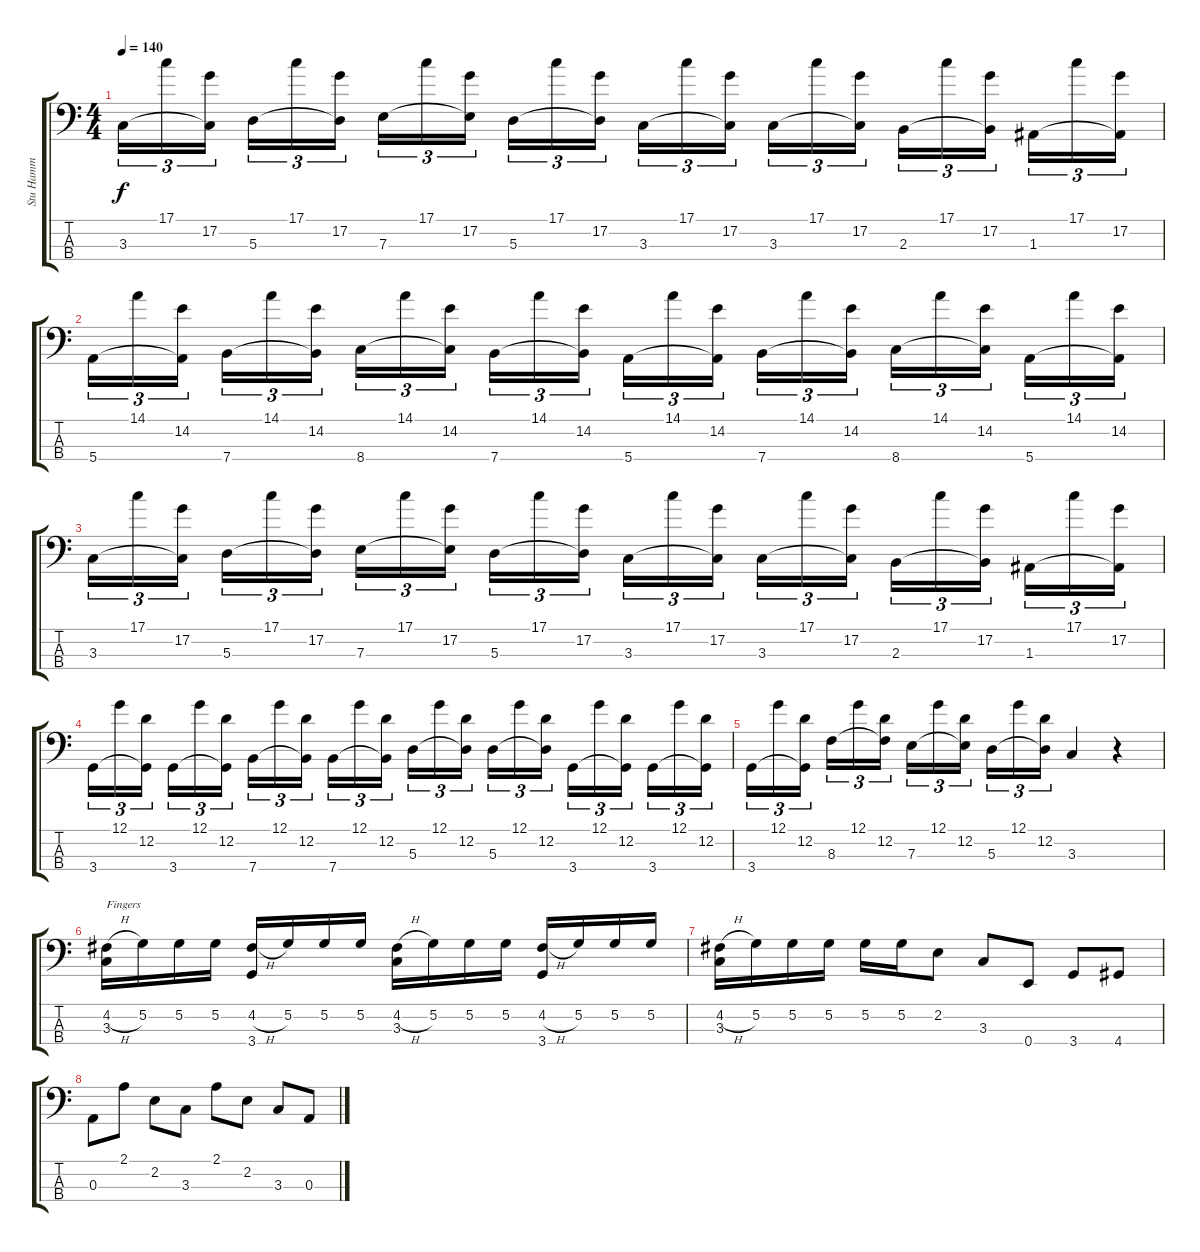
\track ("Stu Hamm" "Stu Hamm") {instrument electricbassfinger}
\staff {score tabs}
\tuning (G2 D2 A1 E1) {hide}
\ts (4 4)
\tempo 140
\clef f4
\ks c
3.3.16{tu (3 2) dy f} 17.1.16{tu (3 2)} (17.2 3.3{t}).16{tu (3 2)} 5.3.16{tu (3 2)} 17.1.16{tu (3 2)} (17.2 5.3{t}).16{tu (3 2)} 7.3.16{tu (3 2)} 17.1.16{tu (3 2)} (17.2 7.3{t}).16{tu (3 2)} 5.3.16{tu (3 2)} 17.1.16{tu (3 2)} (17.2 5.3{t}).16{tu (3 2)} 3.3.16{tu (3 2)} 17.1.16{tu (3 2)} (17.2 3.3{t}).16{tu (3 2)} 3.3.16{tu (3 2)} 17.1.16{tu (3 2)} (17.2 3.3{t}).16{tu (3 2)} 2.3.16{tu (3 2)} 17.1.16{tu (3 2)} (17.2 2.3{t}).16{tu (3 2)} 1.3.16{tu (3 2)} 17.1.16{tu (3 2)} (17.2 1.3{t}).16{tu (3 2)} |
5.4.16{tu (3 2)} 14.1.16{tu (3 2)} (14.2 5.4{t}).16{tu (3 2)} 7.4.16{tu (3 2)} 14.1.16{tu (3 2)} (14.2 7.4{t}).16{tu (3 2)} 8.4.16{tu (3 2)} 14.1.16{tu (3 2)} (14.2 8.4{t}).16{tu (3 2)} 7.4.16{tu (3 2)} 14.1.16{tu (3 2)} (14.2 7.4{t}).16{tu (3 2)} 5.4.16{tu (3 2)} 14.1.16{tu (3 2)} (14.2 5.4{t}).16{tu (3 2)} 7.4.16{tu (3 2)} 14.1.16{tu (3 2)} (14.2 7.4{t}).16{tu (3 2)} 8.4.16{tu (3 2)} 14.1.16{tu (3 2)} (14.2 8.4{t}).16{tu (3 2)} 5.4.16{tu (3 2)} 14.1.16{tu (3 2)} (14.2 5.4{t}).16{tu (3 2)} |
3.3.16{tu (3 2)} 17.1.16{tu (3 2)} (17.2 3.3{t}).16{tu (3 2)} 5.3.16{tu (3 2)} 17.1.16{tu (3 2)} (17.2 5.3{t}).16{tu (3 2)} 7.3.16{tu (3 2)} 17.1.16{tu (3 2)} (17.2 7.3{t}).16{tu (3 2)} 5.3.16{tu (3 2)} 17.1.16{tu (3 2)} (17.2 5.3{t}).16{tu (3 2)} 3.3.16{tu (3 2)} 17.1.16{tu (3 2)} (17.2 3.3{t}).16{tu (3 2)} 3.3.16{tu (3 2)} 17.1.16{tu (3 2)} (17.2 3.3{t}).16{tu (3 2)} 2.3.16{tu (3 2)} 17.1.16{tu (3 2)} (17.2 2.3{t}).16{tu (3 2)} 1.3.16{tu (3 2)} 17.1.16{tu (3 2)} (17.2 1.3{t}).16{tu (3 2)} |
3.4.16{tu (3 2)} 12.1.16{tu (3 2)} (12.2 3.4{t}).16{tu (3 2)} 3.4.16{tu (3 2)} 12.1.16{tu (3 2)} (12.2 3.4{t}).16{tu (3 2)} 7.4.16{tu (3 2)} 12.1.16{tu (3 2)} (12.2 7.4{t}).16{tu (3 2)} 7.4.16{tu (3 2)} 12.1.16{tu (3 2)} (12.2 7.4{t}).16{tu (3 2)} 5.3.16{tu (3 2)} 12.1.16{tu (3 2)} (12.2 5.3{t}).16{tu (3 2)} 5.3.16{tu (3 2)} 12.1.16{tu (3 2)} (12.2 5.3{t}).16{tu (3 2)} 3.4.16{tu (3 2)} 12.1.16{tu (3 2)} (12.2 3.4{t}).16{tu (3 2)} 3.4.16{tu (3 2)} 12.1.16{tu (3 2)} (12.2 3.4{t}).16{tu (3 2)} |
3.4.16{tu (3 2)} 12.1.16{tu (3 2)} (12.2 3.4{t}).16{tu (3 2)} 8.3.16{tu (3 2)} 12.1.16{tu (3 2)} (12.2 8.3{t}).16{tu (3 2)} 7.3.16{tu (3 2)} 12.1.16{tu (3 2)} (12.2 7.3{t}).16{tu (3 2)} 5.3.16{tu (3 2)} 12.1.16{tu (3 2)} (12.2 5.3{t}).16{tu (3 2)} 3.3.4 r.4 |
(4.2{h} 3.3).16{txt "Fingers"} 5.2.16 5.2.16 5.2.16 (4.2{h} 3.4).16 5.2.16 5.2.16 5.2.16 (4.2{h} 3.3).16 5.2.16 5.2.16 5.2.16 (4.2{h} 3.4).16 5.2.16 5.2.16 5.2.16 |
(4.2{h} 3.3).16 5.2.16 5.2.16 5.2.16 5.2.16 5.2.16 2.2.8 3.3.8 0.4.8 3.4.8 4.4.8 |
0.3.8 2.1.8 2.2.8 3.3.8 2.1.8 2.2.8 3.3.8 0.3.8
